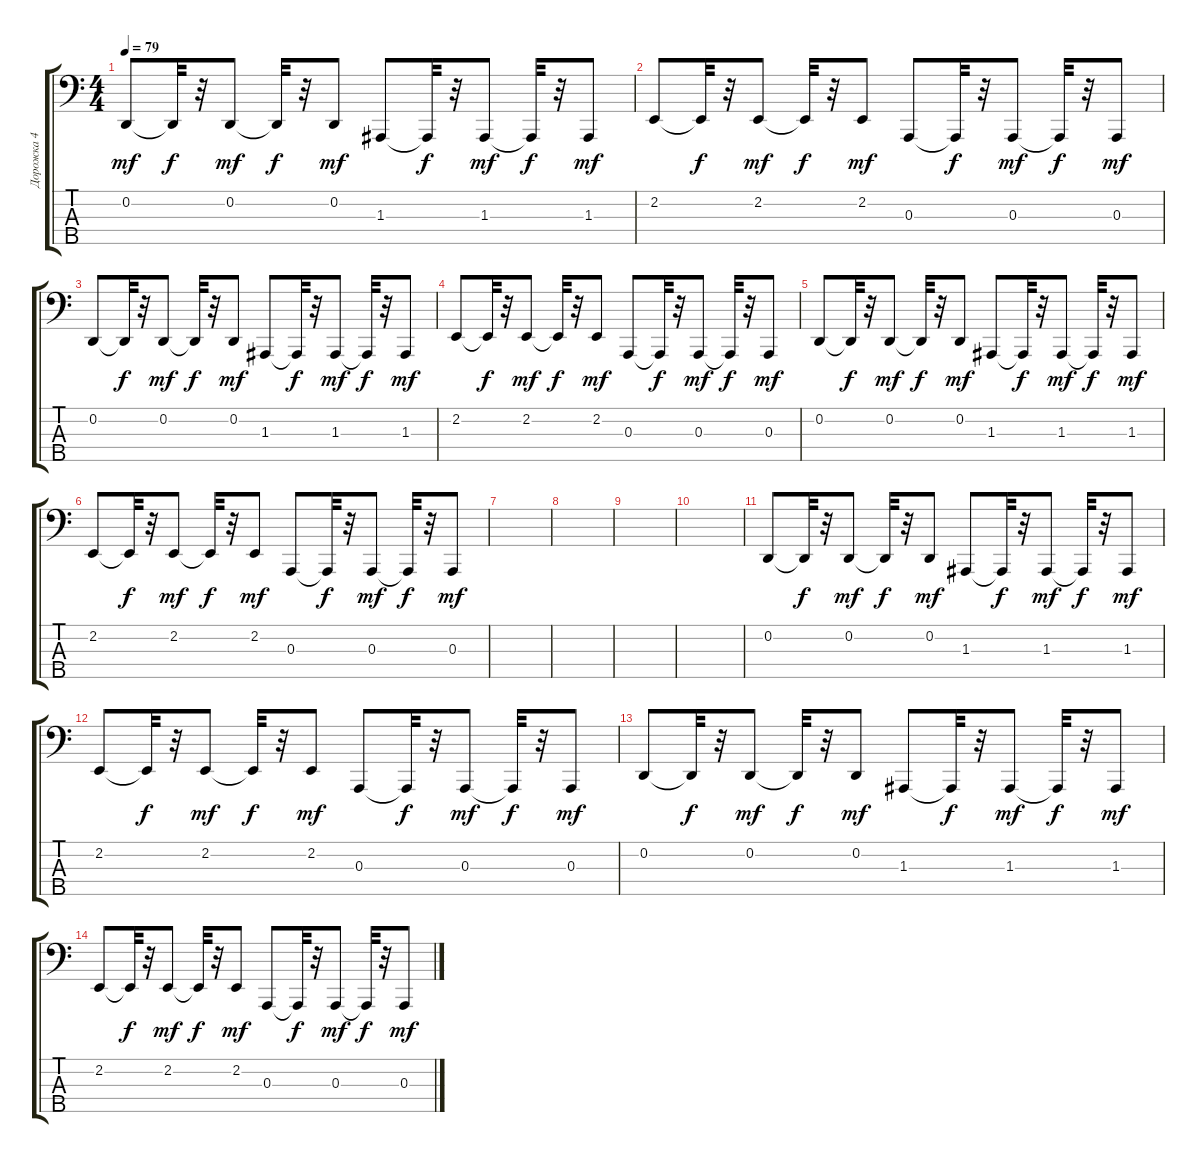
\track ("Дорожка 4" "Дорожка 4") {instrument lead2sawtooth}
\staff {score tabs}
\tuning (G2 D2 A1 E1 B0) {hide}
\ts (4 4)
\tempo 79
\clef f4
\ks c
0.2.8{dy mf} 0.2{t}.32{dy f} r.32 0.2.8{dy mf} 0.2{t}.32{dy f} r.32 0.2.8{dy mf} 1.3.8 1.3{t}.32{dy f} r.32 1.3.8{dy mf} 1.3{t}.32{dy f} r.32 1.3.8{dy mf} |
2.2.8 2.2{t}.32{dy f} r.32 2.2.8{dy mf} 2.2{t}.32{dy f} r.32 2.2.8{dy mf} 0.3.8 0.3{t}.32{dy f} r.32 0.3.8{dy mf} 0.3{t}.32{dy f} r.32 0.3.8{dy mf} |
0.2.8 0.2{t}.32{dy f} r.32 0.2.8{dy mf} 0.2{t}.32{dy f} r.32 0.2.8{dy mf} 1.3.8 1.3{t}.32{dy f} r.32 1.3.8{dy mf} 1.3{t}.32{dy f} r.32 1.3.8{dy mf} |
2.2.8 2.2{t}.32{dy f} r.32 2.2.8{dy mf} 2.2{t}.32{dy f} r.32 2.2.8{dy mf} 0.3.8 0.3{t}.32{dy f} r.32 0.3.8{dy mf} 0.3{t}.32{dy f} r.32 0.3.8{dy mf} |
0.2.8 0.2{t}.32{dy f} r.32 0.2.8{dy mf} 0.2{t}.32{dy f} r.32 0.2.8{dy mf} 1.3.8 1.3{t}.32{dy f} r.32 1.3.8{dy mf} 1.3{t}.32{dy f} r.32 1.3.8{dy mf} |
2.2.8 2.2{t}.32{dy f} r.32 2.2.8{dy mf} 2.2{t}.32{dy f} r.32 2.2.8{dy mf} 0.3.8 0.3{t}.32{dy f} r.32 0.3.8{dy mf} 0.3{t}.32{dy f} r.32 0.3.8{dy mf} |
|
|
|
|
0.2.8 0.2{t}.32{dy f} r.32 0.2.8{dy mf} 0.2{t}.32{dy f} r.32 0.2.8{dy mf} 1.3.8 1.3{t}.32{dy f} r.32 1.3.8{dy mf} 1.3{t}.32{dy f} r.32 1.3.8{dy mf} |
2.2.8 2.2{t}.32{dy f} r.32 2.2.8{dy mf} 2.2{t}.32{dy f} r.32 2.2.8{dy mf} 0.3.8 0.3{t}.32{dy f} r.32 0.3.8{dy mf} 0.3{t}.32{dy f} r.32 0.3.8{dy mf} |
0.2.8 0.2{t}.32{dy f} r.32 0.2.8{dy mf} 0.2{t}.32{dy f} r.32 0.2.8{dy mf} 1.3.8 1.3{t}.32{dy f} r.32 1.3.8{dy mf} 1.3{t}.32{dy f} r.32 1.3.8{dy mf} |
2.2.8 2.2{t}.32{dy f} r.32 2.2.8{dy mf} 2.2{t}.32{dy f} r.32 2.2.8{dy mf} 0.3.8 0.3{t}.32{dy f} r.32 0.3.8{dy mf} 0.3{t}.32{dy f} r.32 0.3.8{dy mf}
